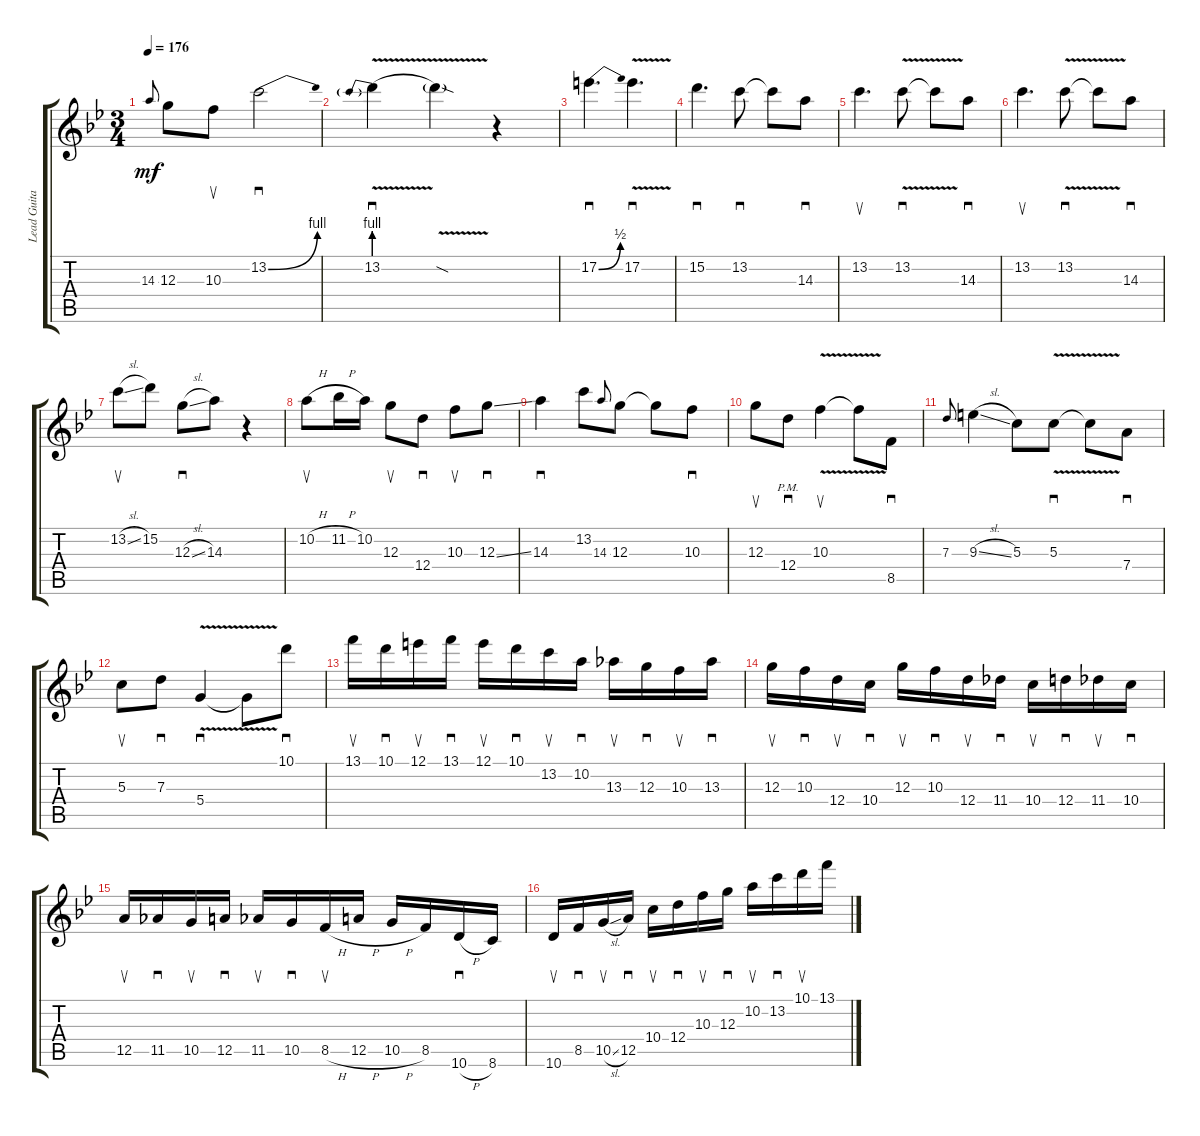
\track ("Lead Guitar" "Lead Guita") {instrument overdrivenguitar}
\staff {score tabs}
\tuning (E4 B3 G3 D3 A2 E2) {hide}
\ts (3 4)
\tempo 176
\clef g2
\ks bb
14.3.8{gr onbeat dy mf} 12.3.8 10.3.8{su} 13.2{be (bend 0 0 60 4)}.2{sd} |
13.2{be (prebend 0 4 60 4) v}.4{sd} 13.2{v sod t}.4 r.4 |
17.2{be (bend 0 0 60 2)}.4{d sd} 17.2{v}.4{d sd} |
15.2.4{d sd} 13.2.8{sd} 13.2{t}.8 14.3.8{sd} |
13.2.4{d su} 13.2{v}.8{sd} 13.2{v t}.8 14.3.8{sd} |
13.2.4{d su} 13.2{v}.8{sd} 13.2{v t}.8 14.3.8{sd} |
13.2{sl}.8{su} 15.2.8 12.3{sl}.8{sd} 14.3.8 r.4 |
10.2{h}.8{su} 11.2{h}.16 10.2.16 12.3.8{su} 12.4.8{sd} 10.3.8{su} 12.3{ss}.8{sd} |
14.3.4{sd} 13.2.8 14.3.8{gr onbeat} 12.3.8 12.3{t}.8 10.3.8{sd} |
12.3.8{su} 12.4{pm}.8{sd} 10.3{v}.4{su} 10.3{v t}.8 8.5.8{sd} |
7.3.8{gr onbeat} 9.3{sl}.4 5.3.8 5.3{v}.8{sd} 5.3{v t}.8 7.4.8{sd} |
5.3.8{su} 7.3.8{sd} 5.4{v}.4{sd} 5.4{v t}.8 10.1.8{sd} |
13.1.16{su} 10.1.16{sd} 12.1.16{su} 13.1.16{sd} 12.1.16{su} 10.1.16{sd} 13.2.16{su} 10.2.16{sd} 13.3.16{su} 12.3.16{sd} 10.3.16{su} 13.3.16{sd} |
12.3.16{su} 10.3.16{sd} 12.4.16{su} 10.4.16{sd} 12.3.16{su} 10.3.16{sd} 12.4.16{su} 11.4.16{sd} 10.4.16{su} 12.4.16{sd} 11.4.16{su} 10.4.16{sd} |
12.5.16{su} 11.5.16{sd} 10.5.16{su} 12.5.16{sd} 11.5.16{su} 10.5.16{sd} 8.5{h}.16{su} 12.5{h}.16 10.5{h}.16 8.5.16 10.6{h}.16{sd} 8.6.16 |
10.6.16{su} 8.5.16{sd} 10.5{sl}.16{su} 12.5.16{sd} 10.4.16{su} 12.4.16{sd} 10.3.16{su} 12.3.16{sd} 10.2.16{su} 13.2.16{sd} 10.1.16{su} 13.1.16
